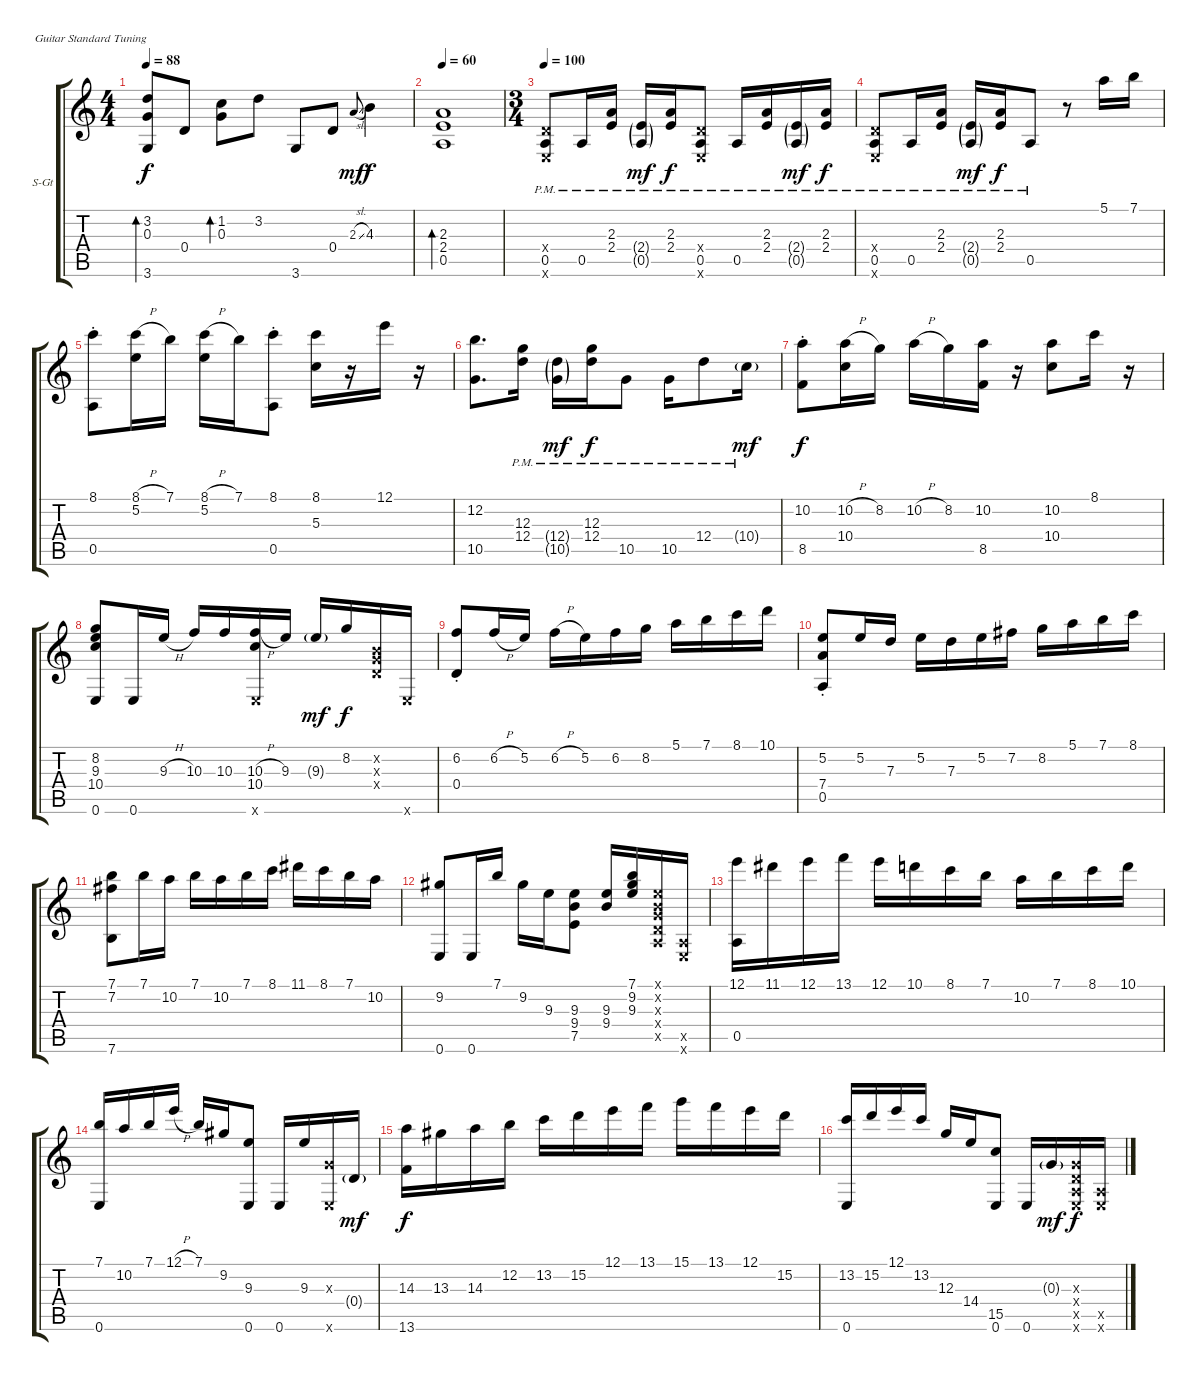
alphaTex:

\bracketExtendMode groupsimilarinstruments
\firstSystemTrackNameOrientation horizontal
\otherSystemsTrackNameOrientation horizontal
\track ("Track 1" "S-Gt") {instrument acousticguitarsteel}
\staff {score tabs}
\tuning (E4 B3 G3 D3 A2 E2)
\ts (4 4)
\tempo 88
\clef g2
\ks c
(3.2 0.3 3.6).8{bd 120 dy f} 0.4.8 (1.2 0.3).8{bd 120} 3.2.8 3.6.8 0.4.8 2.3{sl}.8{gr onbeat dy mf} 4.3.4{dy f} |
\tempo 60
(2.3 2.4 0.5).1{bd 120} |
\ts (3 4)
\beaming (8 2 2 2)
\tempo 100
(0.4{x} 0.5{pm} 0.6{x}).8 0.5{pm}.16 (2.3{pm} 2.4{pm}).16 (2.4{g pm} 0.5{g pm}).16{dy mf} (2.3{pm} 2.4{pm}).16{dy f} (0.4{x} 0.5{pm} 0.6{x}).8 0.5{pm}.16 (2.3{pm} 2.4{pm}).16 (2.4{g pm} 0.5{g pm}).16{dy mf} (2.3{pm} 2.4{pm}).16{dy f} |
(0.4{x} 0.5{pm} 0.6{x}).8 0.5{pm}.16 (2.3{pm} 2.4{pm}).16 (2.4{g pm} 0.5{g pm}).16{dy mf} (2.3{pm} 2.4{pm}).16{dy f} 0.5{pm}.8 r.8 5.1.16 7.1.16 |
(8.1{st} 0.5).8 (8.1{h} 5.2).16 7.1.16 (8.1{h} 5.2).16 7.1.16 (8.1{st} 0.5).8 (8.1 5.3).16 r.16 12.1.16 r.16 |
(12.2 10.5).8{d} (12.3{pm} 12.4{pm}).16 (12.4{g pm} 10.5{g pm}).16{dy mf} (12.3{pm} 12.4{pm}).16{dy f} 10.5{pm}.8 10.5{pm}.16 12.4{pm}.8 10.4{g pm}.16{dy mf} |
(10.2{st} 8.5).8{dy f} (10.2{h} 10.4).16 8.2.16 10.2{h}.16 8.2.16 (10.2 8.5).16 r.16 (10.2 10.4).8 8.1.16 r.16 |
(8.2 9.3 10.4 0.6).8 0.6.16 9.3{h}.16 10.3.16 10.3.16 (10.3{h} 10.4 0.6{x}).16 9.3.16 9.3{g}.16{dy mf} 8.2.16{dy f} (0.2{x} 0.3{x} 0.4{x}).16 0.6{x}.16 |
(6.2{st} 0.4).8 6.2{h}.16 5.2.16 6.2{h}.16 5.2.16 6.2.16 8.2.16 5.1.16 7.1.16 8.1.16 10.1.16 |
(5.2{st} 7.4 0.5).8 5.2.16 7.3.16 5.2.16 7.3.16 5.2.16 7.2.16 8.2.16 5.1.16 7.1.16 8.1.16 |
(7.1 7.2 7.6).8 7.1.16 10.2.16 7.1.16 10.2.16 7.1.16 8.1.16 11.1.16 8.1.16 7.1.16 10.2.16 |
(9.2 0.6).8 0.6.16 7.1.16 9.2.16 9.3.16 (9.3 9.4 7.5).8 (9.3 9.4).16 (7.1 9.2 9.3).16 (0.1{x} 0.2{x} 0.3{x} 0.4{x} 0.5{x}).16 (0.5{x} 0.6{x}).16 |
(12.1 0.5).16 11.1.16 12.1.16 13.1.16 12.1.16 10.1.16 8.1.16 7.1.16 10.2.16 7.1.16 8.1.16 10.1.16 |
(7.1 0.6).16 10.2.16 7.1.16 12.1{h}.16 7.1.16 9.2.16 (9.3 0.6).8 0.6.16 9.3.16 (0.3{x} 0.6{x}).16 0.4{g}.16{dy mf} |
(14.3 13.6).16{dy f} 13.3.16 14.3.16 12.2.16 13.2.16 15.2.16 12.1.16 13.1.16 15.1.16 13.1.16 12.1.16 15.2.16 |
(13.2 0.6).16 15.2.16 12.1.16 13.2.16 12.3.16 14.4.16 (15.5 0.6).8 0.6.16 0.3{g}.16{dy mf} (0.3{x} 0.4{x} 0.5{x} 0.6{x}).16{dy f} (0.5{x} 0.6{x}).16
